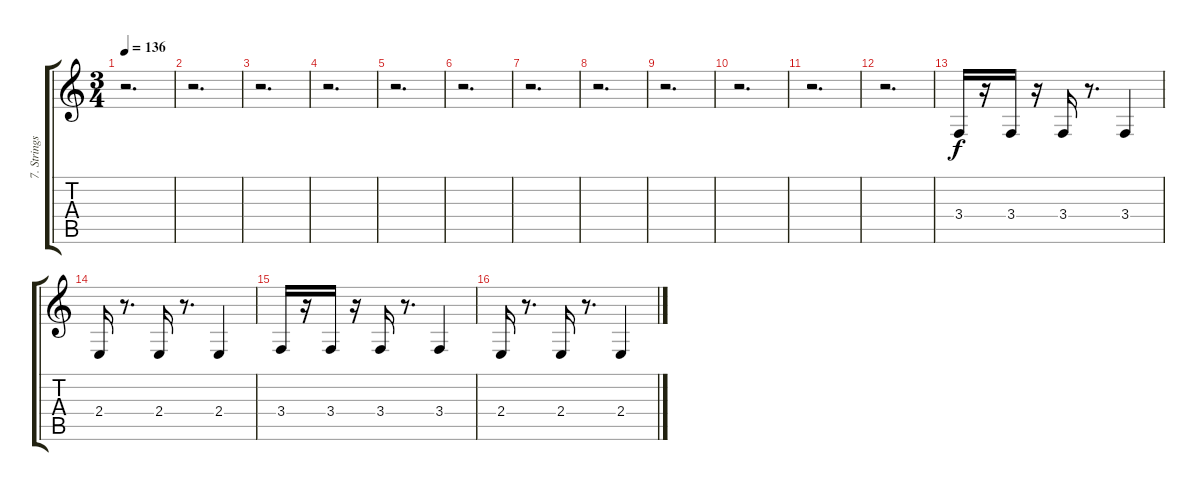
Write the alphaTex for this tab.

\track ("7. Strings2" "7. Strings") {instrument stringensemble1}
\staff {score tabs}
\tuning (E4 B3 G3 D3 A2 E2) {hide}
\ts (3 4)
\tempo 136
\clef g2
\ks c
r.2{d dy f} |
r.2{d} |
r.2{d} |
r.2{d} |
r.2{d} |
r.2{d} |
r.2{d} |
r.2{d} |
r.2{d} |
r.2{d} |
r.2{d} |
r.2{d} |
3.4.16{instrument stringensemble1} r.16 3.4.16 r.16 3.4.16 r.8{d} 3.4.4 |
2.4.16 r.8{d} 2.4.16 r.8{d} 2.4.4 |
3.4.16 r.16 3.4.16 r.16 3.4.16 r.8{d} 3.4.4 |
2.4.16 r.8{d} 2.4.16 r.8{d} 2.4.4
